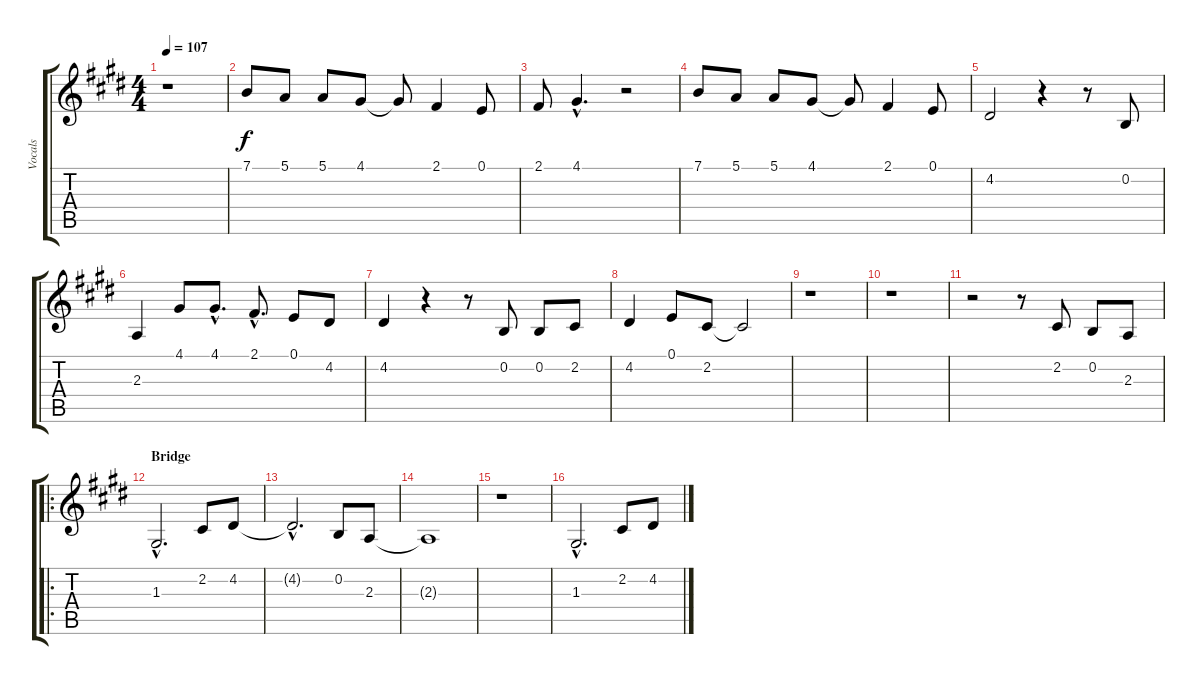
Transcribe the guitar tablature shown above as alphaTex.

\track ("Vocals" "Vocals") {instrument flute}
\staff {score tabs}
\tuning (E4 B3 G3 D3 A2 E2) {hide}
\ts (4 4)
\tempo 107
\clef g2
\ks c#minor
r.1{dy f} |
7.1.8 5.1.8 5.1.8 4.1.8 4.1{t}.8 2.1.4 0.1.8 |
2.1.8 4.1{hac}.4{d} r.2 |
7.1.8 5.1.8 5.1.8 4.1.8 4.1{t}.8 2.1.4 0.1.8 |
4.2.2 r.4 r.8 0.2.8 |
2.3.4 4.1.8 4.1{hac}.8{d} 2.1{hac}.8{d} 0.1.8 4.2.8 |
4.2.4 r.4 r.8 0.2.8 0.2.8 2.2.8 |
4.2.4 0.1.8 2.2.8 2.2{t}.2 |
r.1 |
r.1 |
r.2 r.8 2.2.8 0.2.8 2.3.8 |
\ro
\section ("" "Bridge")
1.3{hac}.2{d} 2.2.8 4.2.8 |
4.2{hac t}.2{d} 0.2.8 2.3.8 |
2.3{t}.1 |
r.1 |
1.3{hac}.2{d} 2.2.8 4.2.8
